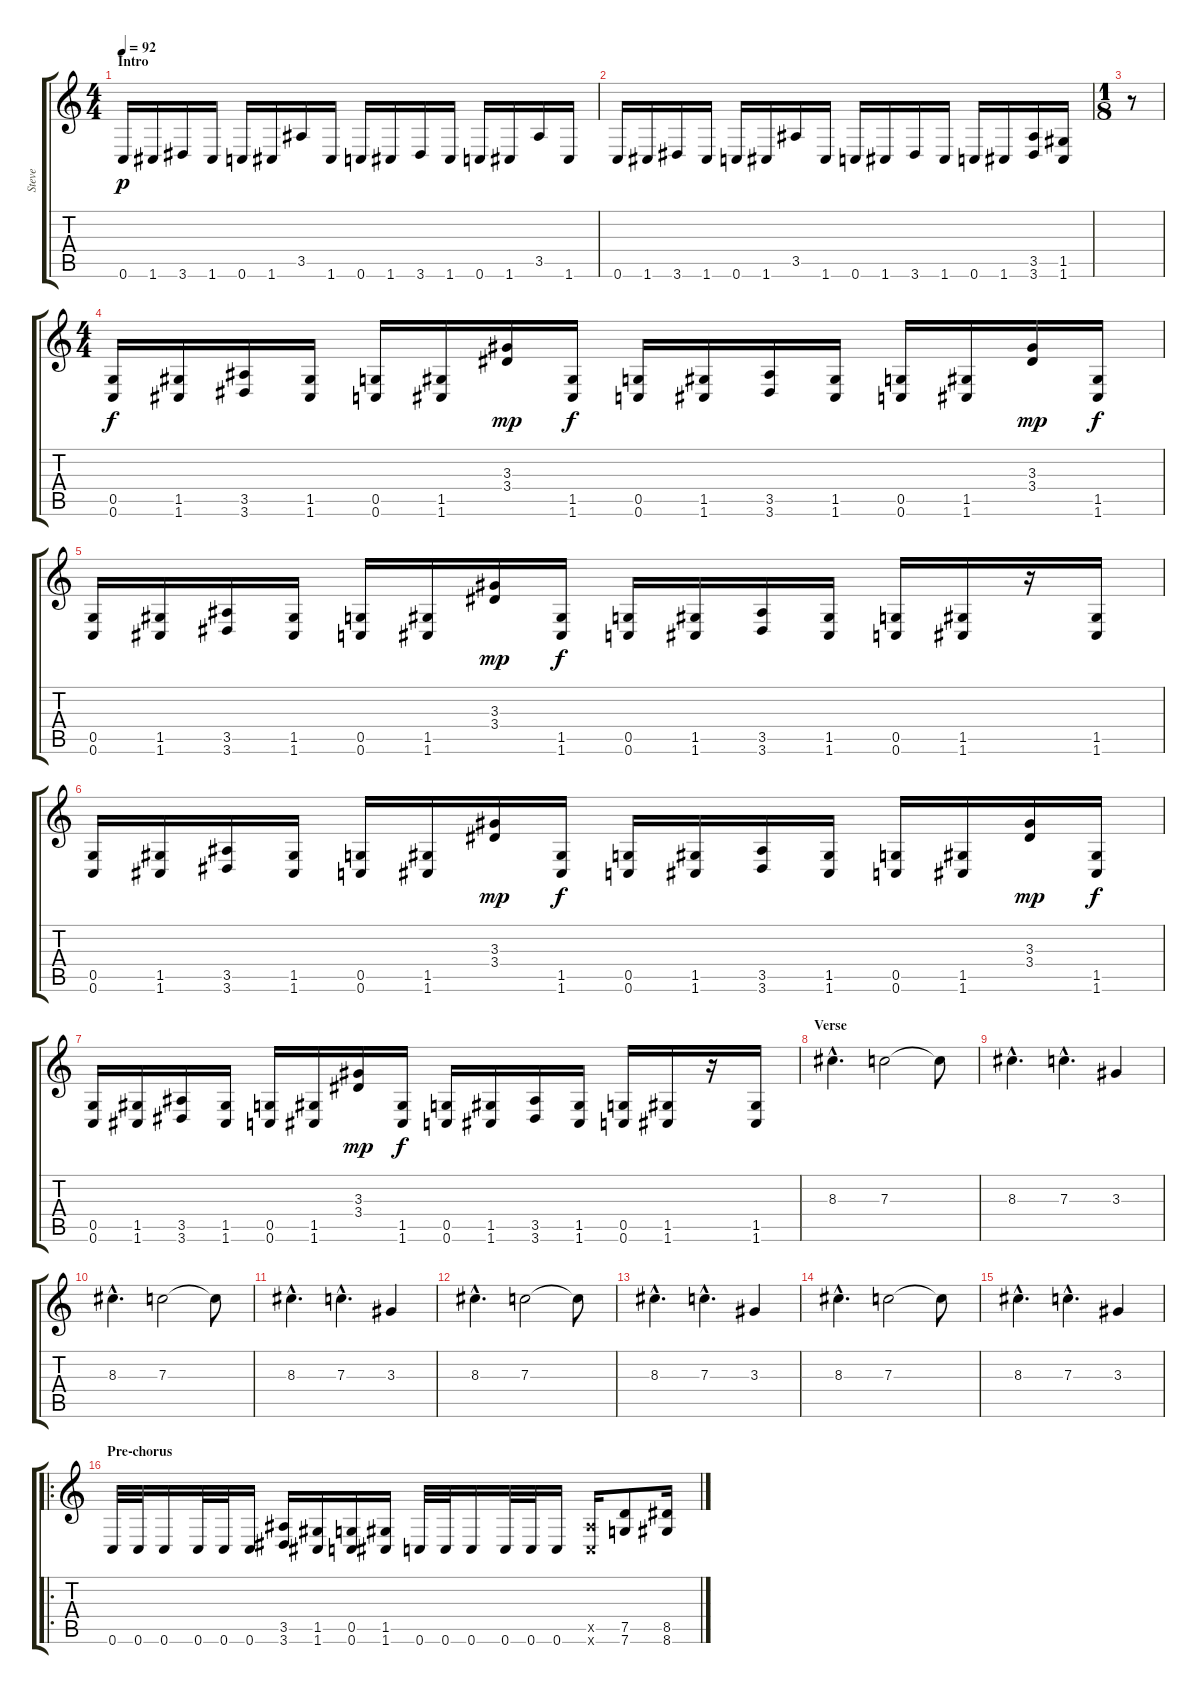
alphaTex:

\track ("Steve" "Steve") {instrument distortionguitar}
\staff {score tabs}
\tuning (D4 A3 F3 C3 G2 C2) {hide}
\ts (4 4)
\section ("" "Intro")
\tempo 92
\clef g2
\ks c
0.6.16{dy p instrument distortionguitar} 1.6.16 3.6.16 1.6.16 0.6.16 1.6.16 3.5.16 1.6.16 0.6.16 1.6.16 3.6.16 1.6.16 0.6.16 1.6.16 3.5.16 1.6.16 |
0.6.16 1.6.16 3.6.16 1.6.16 0.6.16 1.6.16 3.5.16 1.6.16 0.6.16 1.6.16 3.6.16 1.6.16 0.6.16 1.6.16 (3.5 3.6).16 (1.5 1.6).16 |
\ts (1 8)
r.8 |
\ts (4 4)
(0.5 0.6).16{dy f} (1.5 1.6).16 (3.5 3.6).16 (1.5 1.6).16 (0.5 0.6).16 (1.5 1.6).16 (3.3 3.4).16{dy mp instrument guitarharmonics} (1.5 1.6).16{dy f instrument distortionguitar} (0.5 0.6).16 (1.5 1.6).16 (3.5 3.6).16 (1.5 1.6).16 (0.5 0.6).16 (1.5 1.6).16 (3.3 3.4).16{dy mp instrument guitarharmonics} (1.5 1.6).16{dy f instrument distortionguitar} |
(0.5 0.6).16 (1.5 1.6).16 (3.5 3.6).16 (1.5 1.6).16 (0.5 0.6).16 (1.5 1.6).16 (3.3 3.4).16{dy mp instrument guitarharmonics} (1.5 1.6).16{dy f instrument distortionguitar} (0.5 0.6).16 (1.5 1.6).16 (3.5 3.6).16 (1.5 1.6).16 (0.5 0.6).16 (1.5 1.6).16 r.16 (1.5 1.6).16 |
(0.5 0.6).16 (1.5 1.6).16 (3.5 3.6).16 (1.5 1.6).16 (0.5 0.6).16 (1.5 1.6).16 (3.3 3.4).16{dy mp instrument guitarharmonics} (1.5 1.6).16{dy f instrument distortionguitar} (0.5 0.6).16 (1.5 1.6).16 (3.5 3.6).16 (1.5 1.6).16 (0.5 0.6).16 (1.5 1.6).16 (3.3 3.4).16{dy mp instrument guitarharmonics} (1.5 1.6).16{dy f instrument distortionguitar} |
(0.5 0.6).16 (1.5 1.6).16 (3.5 3.6).16 (1.5 1.6).16 (0.5 0.6).16 (1.5 1.6).16 (3.3 3.4).16{dy mp instrument guitarharmonics} (1.5 1.6).16{dy f instrument distortionguitar} (0.5 0.6).16 (1.5 1.6).16 (3.5 3.6).16 (1.5 1.6).16 (0.5 0.6).16 (1.5 1.6).16 r.16 (1.5 1.6).16 |
\section ("" "Verse")
8.3{hac}.4{d} 7.3.2 7.3{t}.8 |
8.3{hac}.4{d} 7.3{hac}.4{d} 3.3.4 |
8.3{hac}.4{d} 7.3.2 7.3{t}.8 |
8.3{hac}.4{d} 7.3{hac}.4{d} 3.3.4 |
8.3{hac}.4{d} 7.3.2 7.3{t}.8 |
8.3{hac}.4{d} 7.3{hac}.4{d} 3.3.4 |
8.3{hac}.4{d} 7.3.2 7.3{t}.8 |
8.3{hac}.4{d} 7.3{hac}.4{d} 3.3.4 |
\ro
\section ("" "Pre-chorus")
0.6.32 0.6.32 0.6.16 0.6.32 0.6.32 0.6.16 (3.5 3.6).16 (1.5 1.6).16 (0.5 0.6).16 (1.5 1.6).16 0.6.32 0.6.32 0.6.16 0.6.32 0.6.32 0.6.16 (3.5{x} 0.6{x}).16 (7.5 7.6).8 (8.5 8.6).16
